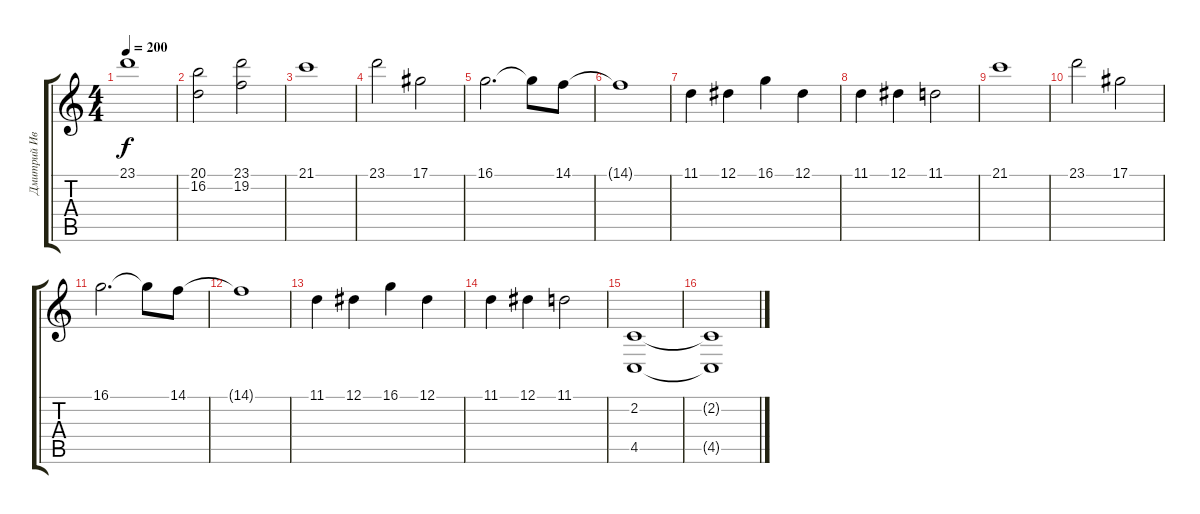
\track ("Дмитрий Иванов" "Дмитрий Ив") {instrument stringensemble1}
\staff {score tabs}
\tuning (Eb4 Bb3 Gb3 Db3 Ab2 Eb2) {hide}
\ts (4 4)
\tempo 200
\clef g2
\ks c
23.1{t}.1{dy f} |
(20.1 16.2).2 (23.1 19.2).2 |
21.1.1{volume 10} |
23.1.2 17.1.2 |
16.1.2{d} 16.1{t}.8 14.1.8 |
14.1{t}.1 |
11.1.4 12.1.4 16.1.4 12.1.4 |
11.1.4 12.1.4 11.1.2 |
21.1.1 |
23.1.2 17.1.2 |
16.1.2{d} 16.1{t}.8 14.1.8 |
14.1{t}.1 |
11.1.4 12.1.4 16.1.4 12.1.4 |
11.1.4 12.1.4 11.1.2 |
(2.2 4.5).1{instrument stringensemble2} |
(2.2{t} 4.5{t}).1
